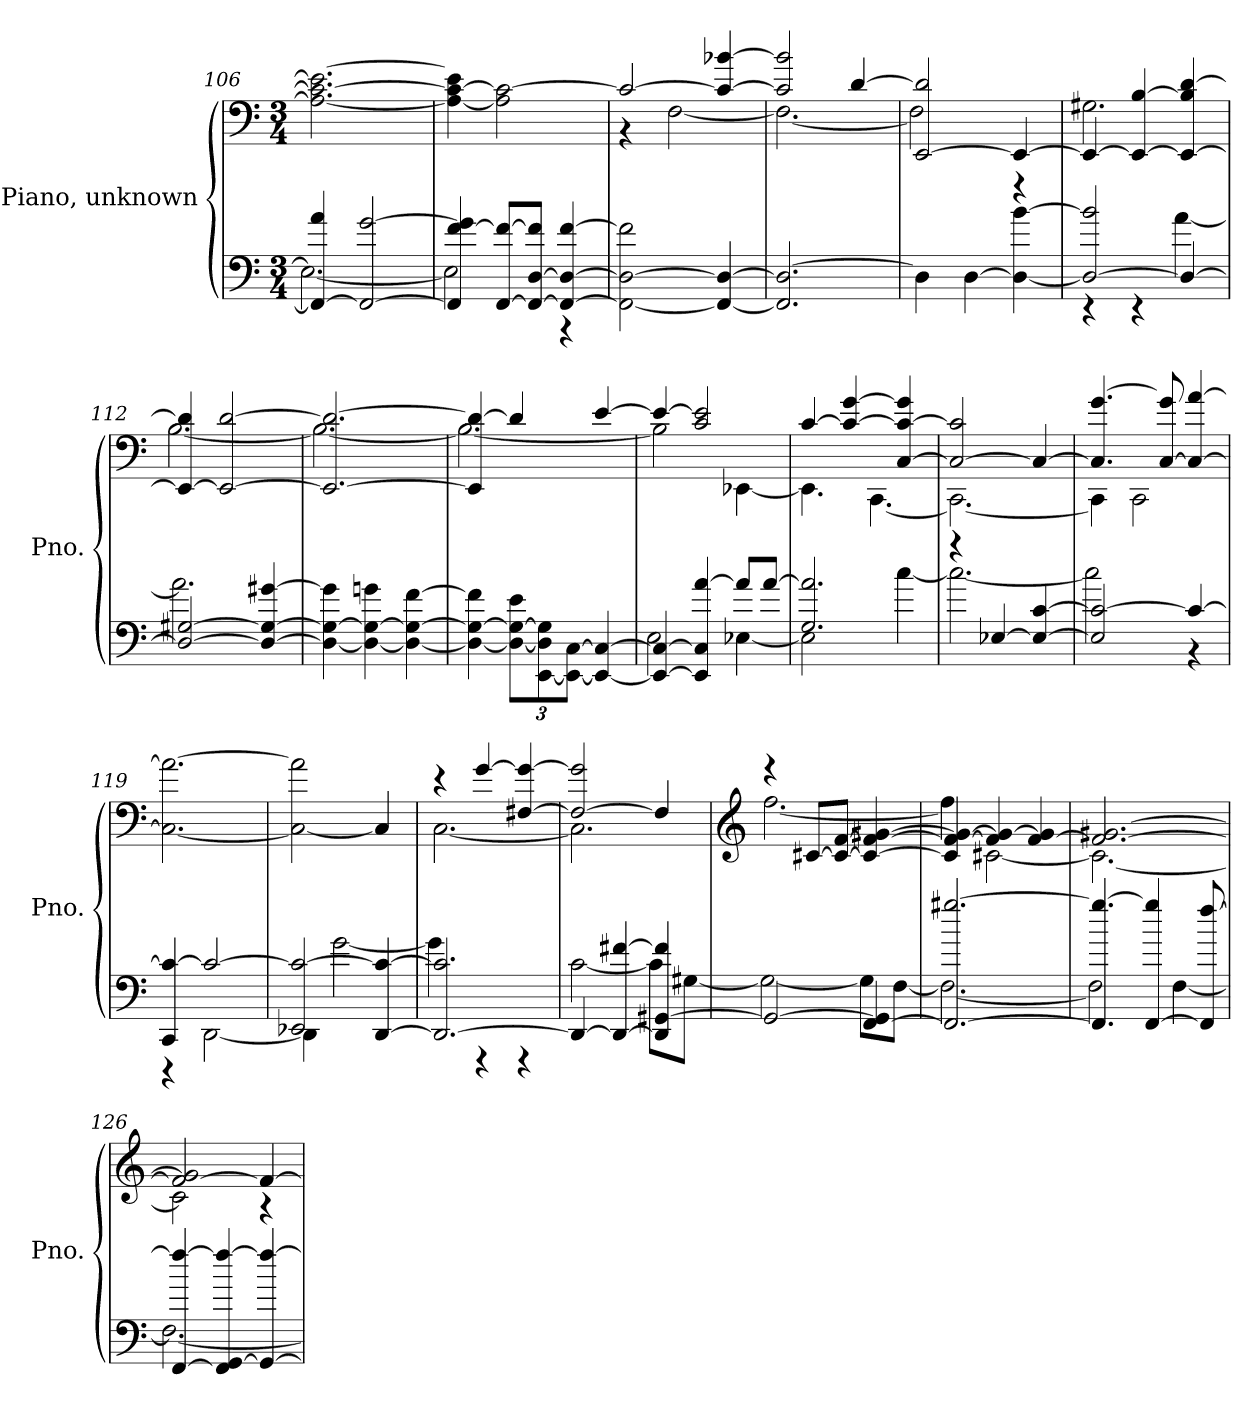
**kern	**kern
*part1	*part1
*staff2	*staff1
*I"Piano, unknown	*
*I'Pno.	*
*clefF4	*clefF4
*k[]	*k[]
*M3/4	*M3/4
=106	=106
*^	*
4FF/_ 4a/	2.E-\_	2.A\_ 2.c\_ 2.e-\_
2FF/_ [2g/	.	.
!!LO:LB:g=z
=107	=107	=107
4FF/] [4f/ 4g/]	2E-\]	4A\_ 4c\_ 4e-\]
[8FF/ 8f/_L	.	2A\] 2c\_
8FF/_ [8D/ 8f/]J	.	.
4FF/_ 4D/_ [4f/	4r	.
*v	*v	*
=108	=108
*	*^
2FF\_ 2D\_ 2f\]	2c/_	4r
.	.	[2F\
4FF/_ 4D/_	4c/_ [4b-X/	.
=109	=109	=109
2.FF/] 2.D/_	2c/] 2b-/]	2.F\_
.	[4d/	.
=110	=110	=110
4D\]	[2EE/ 2d/]	2F\]
[4D\	.	.
4D\_ [4b\	4EE/_	4r
=111	=111	=111
*^	*	*
2D/_ 2b/]	4r	4EE/_	2.G#X\
.	4r	4EE/_ [4B/	.
4D/_	[4a\	4EE/_ 4B/] [4d/	.
=112	=112	=112	=112
2D/_ [2G#X/	2.a\]	4EE/_ 4d/]	[2.B\
.	.	2EE/_ [2d/	.
4D/_ 4G#/_ [4g#X/	.	.	.
*v	*v	*	*
=113	=113	=113
4D\_ 4G#\_ 4g#\]	2.EE/_ 2.d/_	2.B\_
4D\_ 4G#\_ 4gn\	.	.
4D\_ 4G#\_ [4f\	.	.
!!LO:LB:g=z	!!
=114	=114	=114
4D\_ 4G#\_ 4f\]	4EE/] 4d/_	2.B\_
*Xbrackettup	*	*
12D\_ 12G#\_ 12e\L	4d/]	.
[12EE\ 12D\] 12G#\]	.	.
12EE\_ [12C\J	.	.
4EE/_ 4C/_	[4e/	.
=115	=115	=115
*^	*	*
4EE/_ 4C/_	2E\	4e/_	2B\]
4EE/] 4C/] [4a/	.	2c/ 2e/]	.
8a/L]	[4E-X\	.	[4EE-X\
[8a/J	.	.	.
=116	=116	=116	=116
2.G/ 2.a/]	2E-\]	[4c/	4.EE-\]
.	.	4c/_ [4g/	.
.	.	.	[4.CC\
.	[4cc\	[4C/ 4c/_ 4g/]	.
=117	=117	=117	=117
4r	2.cc\_	2C/_ 2c/]	2.CC\_
[4E-X/	.	.	.
4E-/_ [4c/	.	4C/_	.
=118	=118	=118	=118
2E-/] 2c/_	2cc\]	4.C/] [4.g/	4CC\]
.	.	.	2CC\
.	.	[8C/ 8g/]	.
4c/_	4r	4C/_ [4a/	.
*	*	*v	*v
=119	=119	=119
4CC/ 4c/_	4r	2.C\_ 2.a\_
2c/_	[2DD\	.
!!LO:PB:g=z
=120	=120	=120
2EE-X/ 2c/_	4DD\]	2C\_ 2a\]
.	[2g\	.
[4DD/ 4c/_	.	4C/]
=121	=121	=121
*	*	*^
2.DD/_ 2.c/]	4g\]	4r	[2.C\
.	4r	[4g/	.
.	4r	[4F#X/ 4g/_	.
=122	=122	=122	=122
4DD/_	[2c\	2F#/_ 2g/]	2.C\]
4DD/_ [4f#X/	.	.	.
4DD/] [4GG#X/ 4f#/]	8c\L]	4F#/]	.
.	[8G#X\J	.	.
=123	=123	=123	=123
*	*	*clefG2	*
2GG#/_	2G#\_	4r	[2.ff\
.	.	[8c#X/L	.
.	.	8c#/_ [8f/J	.
[4FF/ 4GG#/]	8G#\L]	4c#/_ 4f/_ [4g#X/	.
.	[8F\J	.	.
=124	=124	=124	=124
2.FF/_ [2.gg#X/	2.F\_	4c#/] 4f/_ 4g#/_	4ff\]
.	.	4f/] 4g#/_	[2c#X\
.	.	[4f/ 4g#/]	.
!!LO:LB:g=z	!!
=125	=125	=125	=125
4.FF/] 4.gg#/_	2F\]	2.f/_ [2.g#X/	2.c#\_
[4FF/ 4gg#/]	.	.	.
.	[4F\	.	.
8FF/] [8ff/	.	.	.
=126	=126	=126	=126
[4FF/ 4ff/_	2.F\_	2f/_ 2g#/]	2c#\]
4FF/] [4GG/ 4ff/_	.	.	.
4GG/_ 4ff/_	.	4f/_	4r
*v	*v	*	*
*	*v	*v
=	=
*-	*-
